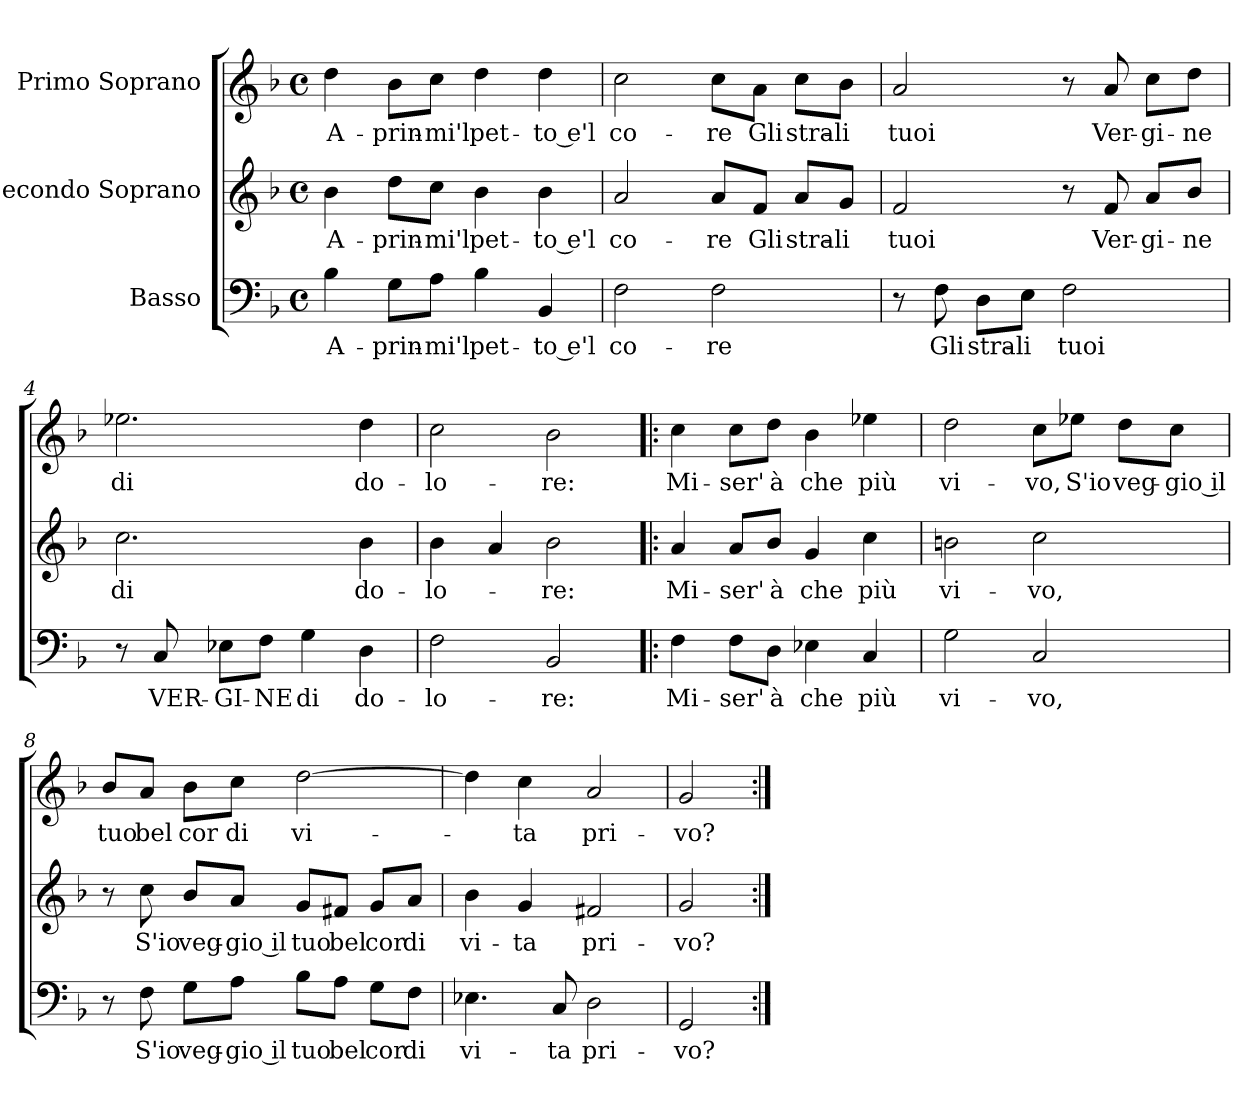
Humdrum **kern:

**kern	**text	**kern	**text	**kern	**text
*part3	*part3	*part2	*part2	*part1	*part1
*staff3	*staff3	*staff2	*staff2	*staff1	*staff1
*I"Basso	*	*I"Secondo Soprano	*	*I"Primo Soprano	*
*clefF4	*	*clefG2	*	*clefG2	*
*k[b-]	*	*k[b-]	*	*k[b-]	*
*F:	*	*F:	*	*F:	*
*M4/4	*	*M4/4	*	*M4/4	*
*met(c)	*	*met(c)	*	*met(c)	*
=1	=1	=1	=1	=1	=1
!	!LO:LY:b	!	!LO:LY:b	!	!LO:LY:b
4B-\	A-	4b-\	A-	4dd\	A-
!	!LO:LY:b	!	!LO:LY:b	!	!LO:LY:b
8G\L	-prin-	8dd\L	-prin-	8b-\L	-prin-
!	!LO:LY:b	!	!LO:LY:b	!	!LO:LY:b
8A\J	-mi'l	8cc\J	-mi'l	8cc\J	-mi'l
!	!LO:LY:b	!	!LO:LY:b	!	!LO:LY:b
4B-\	pet-	4b-\	pet-	4dd\	pet-
!	!LO:LY:b	!	!LO:LY:b	!	!LO:LY:b
4BB-/	-to e'l	4b-\	-to e'l	4dd\	-to e'l
=2	=2	=2	=2	=2	=2
!	!LO:LY:b	!	!LO:LY:b	!	!LO:LY:b
2F\	co-	2a/	co-	2cc\	co-
!	!LO:LY:b	!	!LO:LY:b	!	!LO:LY:b
2F\	-re	8a/L	-re	8cc\L	-re
!	!	!	!LO:LY:b	!	!LO:LY:b
.	.	8f/J	Gli	8a\J	Gli
!	!	!	!LO:LY:b	!	!LO:LY:b
.	.	8a/L	stra-	8cc\L	stra-
!	!	!	!LO:LY:b	!	!LO:LY:b
.	.	8g/J	-li	8b-\J	-li
=3	=3	=3	=3	=3	=3
!	!	!	!LO:LY:b	!	!LO:LY:b
8r	.	2f/	tuoi	2a/	tuoi
!	!LO:LY:b	!	!	!	!
8F\	Gli	.	.	.	.
!	!LO:LY:b	!	!	!	!
8D\L	stra-	.	.	.	.
!	!LO:LY:b	!	!	!	!
8E\J	-li	.	.	.	.
!	!LO:LY:b	!	!	!	!
2F\	tuoi	8r	.	8r	.
!	!	!	!LO:LY:b	!	!LO:LY:b
.	.	8f/	Ver-	8a/	Ver-
!	!	!	!LO:LY:b	!	!LO:LY:b
.	.	8a/L	-gi-	8cc\L	-gi-
!	!	!	!LO:LY:b	!	!LO:LY:b
.	.	8b-/J	-ne	8dd\J	-ne
!!LO:LB:g=z
=4	=4	=4	=4	=4	=4
!	!	!	!LO:LY:b	!	!LO:LY:b
8r	.	2.cc\	di	2.ee-X\	di
!	!LO:LY:b	!	!	!	!
8C/	VER-	.	.	.	.
!	!LO:LY:b	!	!	!	!
8E-X\L	-GI-	.	.	.	.
!	!LO:LY:b	!	!	!	!
8F\J	-NE	.	.	.	.
!	!LO:LY:b	!	!	!	!
4G\	di	.	.	.	.
!	!LO:LY:b	!	!LO:LY:b	!	!LO:LY:b
4D\	do-	4b-\	do-	4dd\	do-
=5	=5	=5	=5	=5	=5
!	!LO:LY:b	!	!LO:LY:b	!	!LO:LY:b
2F\	-lo-	4b-\	-lo-	2cc\	-lo-
.	.	4a/	.	.	.
!	!LO:LY:b	!	!LO:LY:b	!	!LO:LY:b
2BB-/	-re:	2b-\	-re:	2b-\	-re:
=6!|:	=6!|:	=6!|:	=6!|:	=6!|:	=6!|:
!	!LO:LY:b	!	!LO:LY:b	!	!LO:LY:b
4F\	Mi-	4a/	Mi-	4cc\	Mi-
!	!LO:LY:b	!	!LO:LY:b	!	!LO:LY:b
8F\L	-ser'	8a/L	-ser'	8cc\L	-ser'
!	!LO:LY:b	!	!LO:LY:b	!	!LO:LY:b
8D\J	à	8b-/J	à	8dd\J	à
!	!LO:LY:b	!	!LO:LY:b	!	!LO:LY:b
4E-X\	che	4g/	che	4b-\	che
!	!LO:LY:b	!	!LO:LY:b	!	!LO:LY:b
4C/	più	4cc\	più	4ee-X\	più
!!LO:LB:g=z
=7	=7	=7	=7	=7	=7
!	!LO:LY:b	!	!LO:LY:b	!	!LO:LY:b
2G\	vi-	2bn\	vi-	2dd\	vi-
!	!LO:LY:b	!	!LO:LY:b	!	!LO:LY:b
2C/	-vo,	2cc\	-vo,	8cc\L	-vo,
!	!	!	!	!	!LO:LY:b
.	.	.	.	8ee-X\J	S'io
!	!	!	!	!	!LO:LY:b
.	.	.	.	8dd\L	veg-
!	!	!	!	!	!LO:LY:b
.	.	.	.	8cc\J	-gio il
=8	=8	=8	=8	=8	=8
!	!	!	!	!	!LO:LY:b
8r	.	8r	.	8b-/L	tuo
!	!LO:LY:b	!	!LO:LY:b	!	!LO:LY:b
8F\	S'io	8cc\	S'io	8a/J	bel
!	!LO:LY:b	!	!LO:LY:b	!	!LO:LY:b
8G\L	veg-	8b-/L	veg-	8b-\L	cor
!	!LO:LY:b	!	!LO:LY:b	!	!LO:LY:b
8A\J	-gio il	8a/J	-gio il	8cc\J	di
!	!LO:LY:b	!	!LO:LY:b	!	!LO:LY:b
8B-\L	tuo	8g/L	tuo	[>2dd\	vi-
!	!LO:LY:b	!	!LO:LY:b	!	!
8A\J	bel	8f#X/J	bel	.	.
!	!LO:LY:b	!	!LO:LY:b	!	!
8G\L	cor	8g/L	cor	.	.
!	!LO:LY:b	!	!LO:LY:b	!	!
8F\J	di	8a/J	di	.	.
=9	=9	=9	=9	=9	=9
!	!LO:LY:b	!	!LO:LY:b	!	!
4.E-X\	vi-	4b-\	vi-	4dd\]	.
!	!	!	!LO:LY:b	!	!LO:LY:b
.	.	4g/	-ta	4cc\	-ta
!	!LO:LY:b	!	!	!	!
8C/	-ta	.	.	.	.
!	!LO:LY:b	!	!LO:LY:b	!	!LO:LY:b
2D\	pri-	2f#X/	pri-	2a/	pri-
=10	=10	=10	=10	=10	=10
!	!LO:LY:b	!	!LO:LY:b	!	!LO:LY:b
2GG/	-vo?	2g/	-vo?	2g/	-vo?
=:|!	=:|!	=:|!	=:|!	=:|!	=:|!
*-	*-	*-	*-	*-	*-
